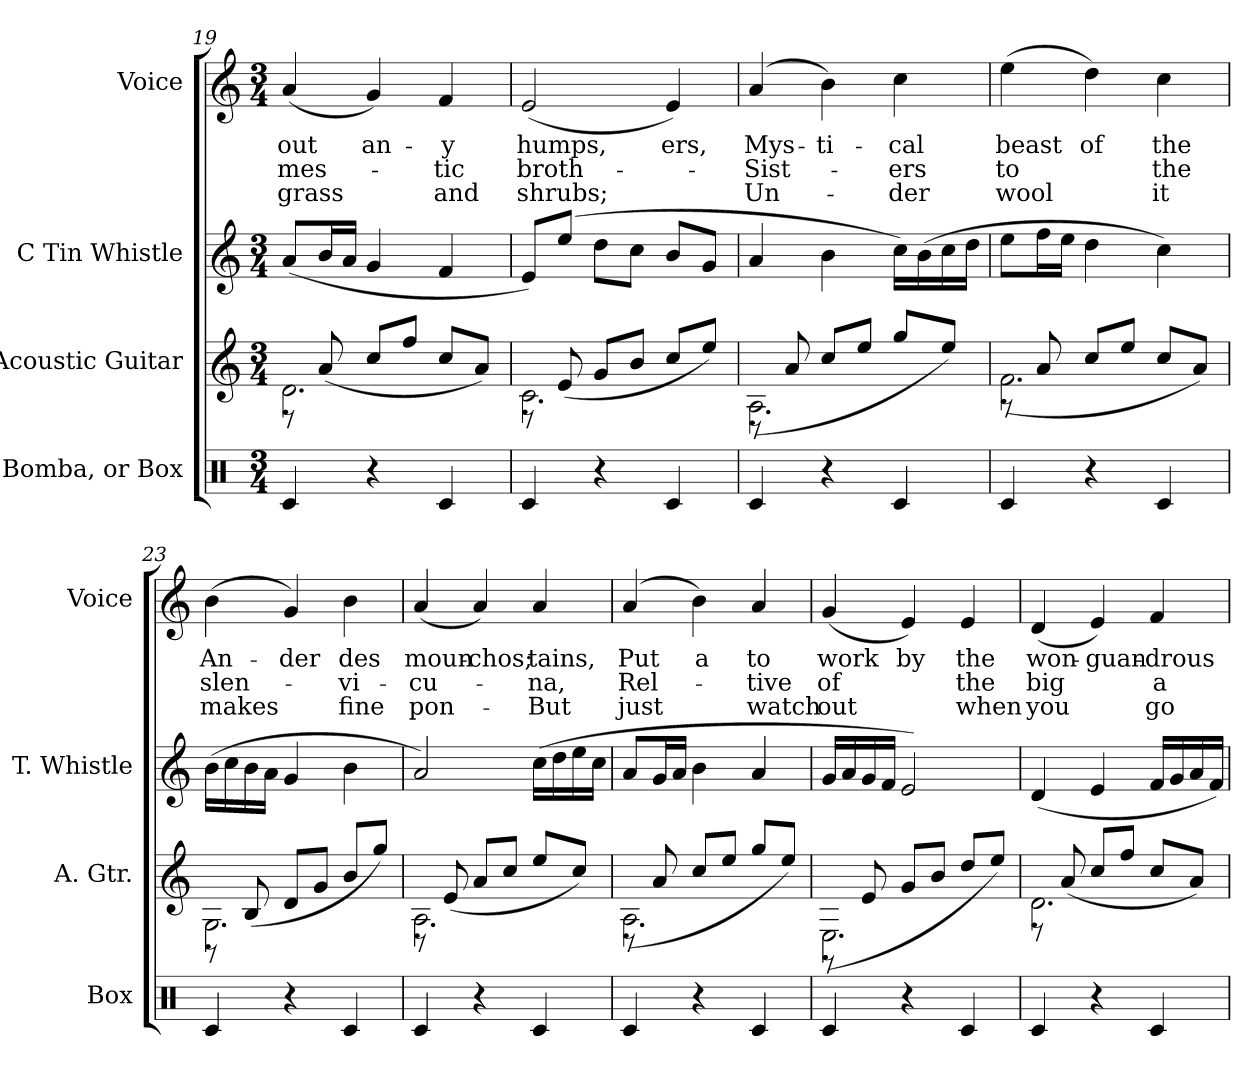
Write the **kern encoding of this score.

**kern	**kern	**kern	**kern	**text	**text	**text
*part4	*part3	*part2	*part1	*part1	*part1	*part1
*staff4	*staff3	*staff2	*staff1	*staff1	*staff1	*staff1
*I"Bomba, or Box	*I"Acoustic Guitar	*I"C Tin Whistle	*I"Voice	*	*	*
*I'Box	*I'A. Gtr.	*I'T. Whistle	*I'Voice	*	*	*
*clefX	*clefG2	*clefG2	*clefG2	*	*	*
*	*ITrd7c12	*ITrd-7c-12	*	*	*	*
*k[]	*k[]	*k[]	*k[]	*	*	*
*C:	*C:	*C:	*C:	*	*	*
*M3/4	*M3/4	*M3/4	*M3/4	*	*	*
=19	=19	=19	=19	=19	=19	=19
*	*^	*	*	*	*	*
!	!	!	!	!	!LO:LY:b:color=#000000	!LO:LY:b:color=#000000	!LO:LY:b:color=#000000
4Rci/	2.Di\	8r	(8aai/L	(4ai/	-out	-mes-	grass
.	.	(8Ai/	16bbi/L	.	.	.	.
.	.	.	16aai/JJ	.	.	.	.
!	!	!	!	!	!LO:LY:b:color=#000000	!	!
4r	.	8ci/L	4ggi/	4gi/)	an-	.	.
.	.	8fi/J	.	.	.	.	.
!	!	!	!	!	!LO:LY:b:color=#000000	!LO:LY:b:color=#000000	!LO:LY:b:color=#000000
4Rci/	.	8ci/L	4ffi/	4fi/	-y	-tic	and
.	.	8Ai/J)	.	.	.	.	.
=20	=20	=20	=20	=20	=20	=20	=20
!	!	!	!	!	!LO:LY:b:color=#000000	!LO:LY:b:color=#000000	!LO:LY:b:color=#000000
4Rci/	2.Ci\	8r	8eei/L)	(2ei/	humps,	broth-	shrubs;
.	.	(8Ei/	(8eeei/J	.	.	.	.
4r	.	8Gi/L	8dddi\L	.	.	.	.
.	.	8Bi/J	8ccci\J	.	.	.	.
!	!	!	!	!	!LO:LY:b:color=#000000	!	!
4Rci/	.	8ci/L	8bbi/L	4ei/)	-ers,	.	.
.	.	8ei/J)	8ggi/J	.	.	.	.
=21	=21	=21	=21	=21	=21	=21	=21
!	!	!	!	!	!LO:LY:b:color=#000000	!LO:LY:b:color=#000000	!LO:LY:b:color=#000000
4Rci/	2.AAi\	(8r	4aai/	(4ai/	Mys-	Sist-	Un-
.	.	8Ai/	.	.	.	.	.
!	!	!	!	!	!LO:LY:b:color=#000000	!	!
4r	.	8ci/L	4bbi\	4bi\)	-ti-	.	.
.	.	8ei/J	.	.	.	.	.
!	!	!	!	!	!LO:LY:b:color=#000000	!LO:LY:b:color=#000000	!LO:LY:b:color=#000000
4Rci/	.	8gi/L	16ccci\LL)	4cci\	-cal	-ers	-der
.	.	.	(16bbi\	.	.	.	.
.	.	8ei/J)	16ccci\	.	.	.	.
.	.	.	16dddi\JJ	.	.	.	.
!!LO:PB:g=z
=22	=22	=22	=22	=22	=22	=22	=22
!	!	!	!	!	!LO:LY:b:color=#000000	!LO:LY:b:color=#000000	!LO:LY:b:color=#000000
4Rci/	2.Fi\	(8r	8eeei\L	(4eei\	beast	to	wool
.	.	8Ai/	16fffi\L	.	.	.	.
.	.	.	16eeei\JJ	.	.	.	.
!	!	!	!	!	!LO:LY:b:color=#000000	!	!
4r	.	8ci/L	4dddi\	4ddi\)	of	.	.
.	.	8ei/J	.	.	.	.	.
!	!	!	!	!	!LO:LY:b:color=#000000	!LO:LY:b:color=#000000	!LO:LY:b:color=#000000
4Rci/	.	8ci/L	4ccci\)	4cci\	the	the	it
.	.	8Ai/J)	.	.	.	.	.
=23	=23	=23	=23	=23	=23	=23	=23
!	!	!	!	!	!LO:LY:b:color=#000000	!LO:LY:b:color=#000000	!LO:LY:b:color=#000000
4Rci/	2.GGi\	8r	(16bbi\LL	(4bi\	An-	slen-	makes
.	.	.	16ccci\	.	.	.	.
.	.	(8BBi/	16bbi\	.	.	.	.
.	.	.	16aai\JJ	.	.	.	.
!	!	!	!	!	!LO:LY:b:color=#000000	!	!
4r	.	8Di/L	4ggi/	4gi/)	-der	.	.
.	.	8Gi/J	.	.	.	.	.
!	!	!	!	!	!LO:LY:b:color=#000000	!LO:LY:b:color=#000000	!LO:LY:b:color=#000000
4Rci/	.	8Bi/L	4bbi\	4bi\	-des	vi-	fine
.	.	8gi/J)	.	.	.	.	.
=24	=24	=24	=24	=24	=24	=24	=24
!	!	!	!	!	!LO:LY:b:color=#000000	!LO:LY:b:color=#000000	!LO:LY:b:color=#000000
4Rci/	2.AAi\	8r	2aai/)	(4ai/	moun-	-cu-	pon-
.	.	(8Ei/	.	.	.	.	.
!	!	!	!	!	!LO:LY:b:color=#000000	!	!
4r	.	8Ai/L	.	4ai/)	-chos;	.	.
.	.	8ci/J	.	.	.	.	.
!	!	!	!	!	!LO:LY:b:color=#000000	!LO:LY:b:color=#000000	!LO:LY:b:color=#000000
4Rci/	.	8ei/L	(16ccci\LL	4ai/	-tains,	-na,	But
.	.	.	16dddi\	.	.	.	.
.	.	8ci/J)	16eeei\	.	.	.	.
.	.	.	16ccci\JJ	.	.	.	.
=25	=25	=25	=25	=25	=25	=25	=25
!	!	!	!	!	!LO:LY:b:color=#000000	!LO:LY:b:color=#000000	!LO:LY:b:color=#000000
4Rci/	2.AAi\	(8r	8aai/L	(4ai/	Put	Rel-	just
.	.	8Ai/	16ggi/L	.	.	.	.
.	.	.	16aai/JJ	.	.	.	.
!	!	!	!	!	!LO:LY:b:color=#000000	!	!
4r	.	8ci/L	4bbi\	4bi\)	-a	.	.
.	.	8ei/J	.	.	.	.	.
!	!	!	!	!	!LO:LY:b:color=#000000	!LO:LY:b:color=#000000	!LO:LY:b:color=#000000
4Rci/	.	8gi/L	4aai/	4ai/	to	tive	watch
.	.	8ei/J)	.	.	.	.	.
=26	=26	=26	=26	=26	=26	=26	=26
!	!	!	!	!	!LO:LY:b:color=#000000	!LO:LY:b:color=#000000	!LO:LY:b:color=#000000
4Rci/	2.EEi\	(8r	16ggi/LL	(4gi/	work	of	out
.	.	.	16aai/	.	.	.	.
.	.	8Ei/	16ggi/	.	.	.	.
.	.	.	16ffi/JJ	.	.	.	.
!	!	!	!	!	!LO:LY:b:color=#000000	!	!
4r	.	8Gi/L	2eei/)	4ei/)	by	.	.
.	.	8Bi/J	.	.	.	.	.
!	!	!	!	!	!LO:LY:b:color=#000000	!LO:LY:b:color=#000000	!LO:LY:b:color=#000000
4Rci/	.	8di/L	.	4ei/	the	the	when
.	.	8ei/J)	.	.	.	.	.
=27	=27	=27	=27	=27	=27	=27	=27
!	!	!	!	!	!LO:LY:b:color=#000000	!LO:LY:b:color=#000000	!LO:LY:b:color=#000000
4Rci/	2.Di\	8r	(4ddi/	(4di/	won-	big	you
.	.	(8Ai/	.	.	.	.	.
!	!	!	!	!	!LO:LY:b:color=#000000	!	!
4r	.	8ci/L	4eei/	4ei/)	guan-	.	.
.	.	8fi/J	.	.	.	.	.
!	!	!	!	!	!LO:LY:b:color=#000000	!LO:LY:b:color=#000000	!LO:LY:b:color=#000000
4Rci/	.	8ci/L	16ffi/LL	4fi/	-drous	-a-	go
.	.	.	16ggi/	.	.	.	.
.	.	8Ai/J)	16aai/	.	.	.	.
.	.	.	16ffi/JJ)	.	.	.	.
*	*v	*v	*	*	*	*	*
=	=	=	=	=	=	=
*-	*-	*-	*-	*-	*-	*-
